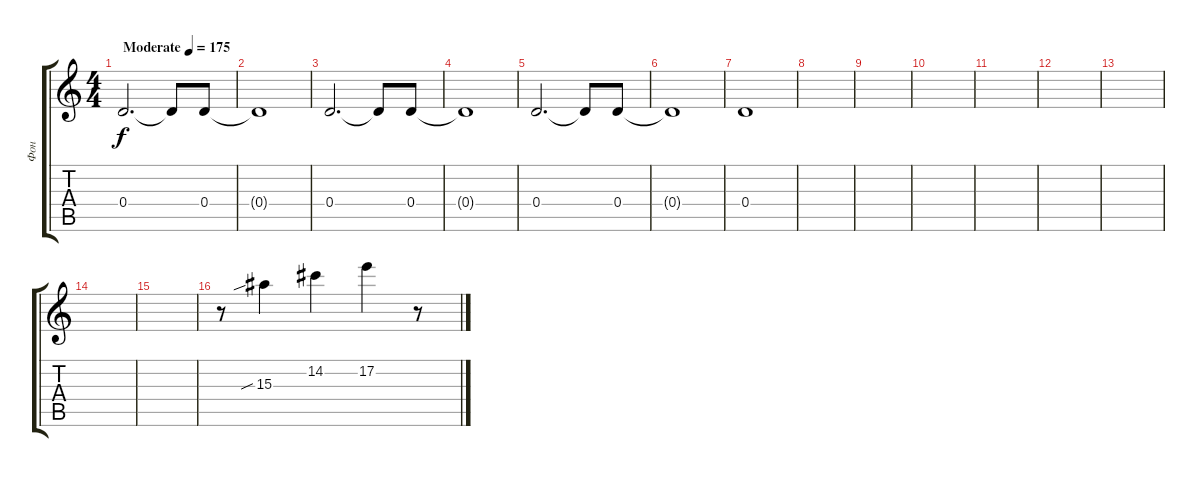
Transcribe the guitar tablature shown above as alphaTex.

\track ("Фон" "Фон") {instrument acousticguitarsteel}
\staff {score tabs}
\tuning (E4 B3 G3 D3 A2 E2) {hide}
\ts (4 4)
\tempo (175 "Moderate")
\clef g2
\ks c
0.4.2{d dy f instrument acousticguitarsteel} 0.4{t}.8 0.4.8 |
0.4{t}.1 |
0.4.2{d} 0.4{t}.8 0.4.8 |
0.4{t}.1 |
0.4.2{d} 0.4{t}.8 0.4.8 |
0.4{t}.1 |
0.4.1 |
|
|
|
|
|
|
|
|
r.8 15.3{sib}.4 14.2.4 17.2.4 r.8
